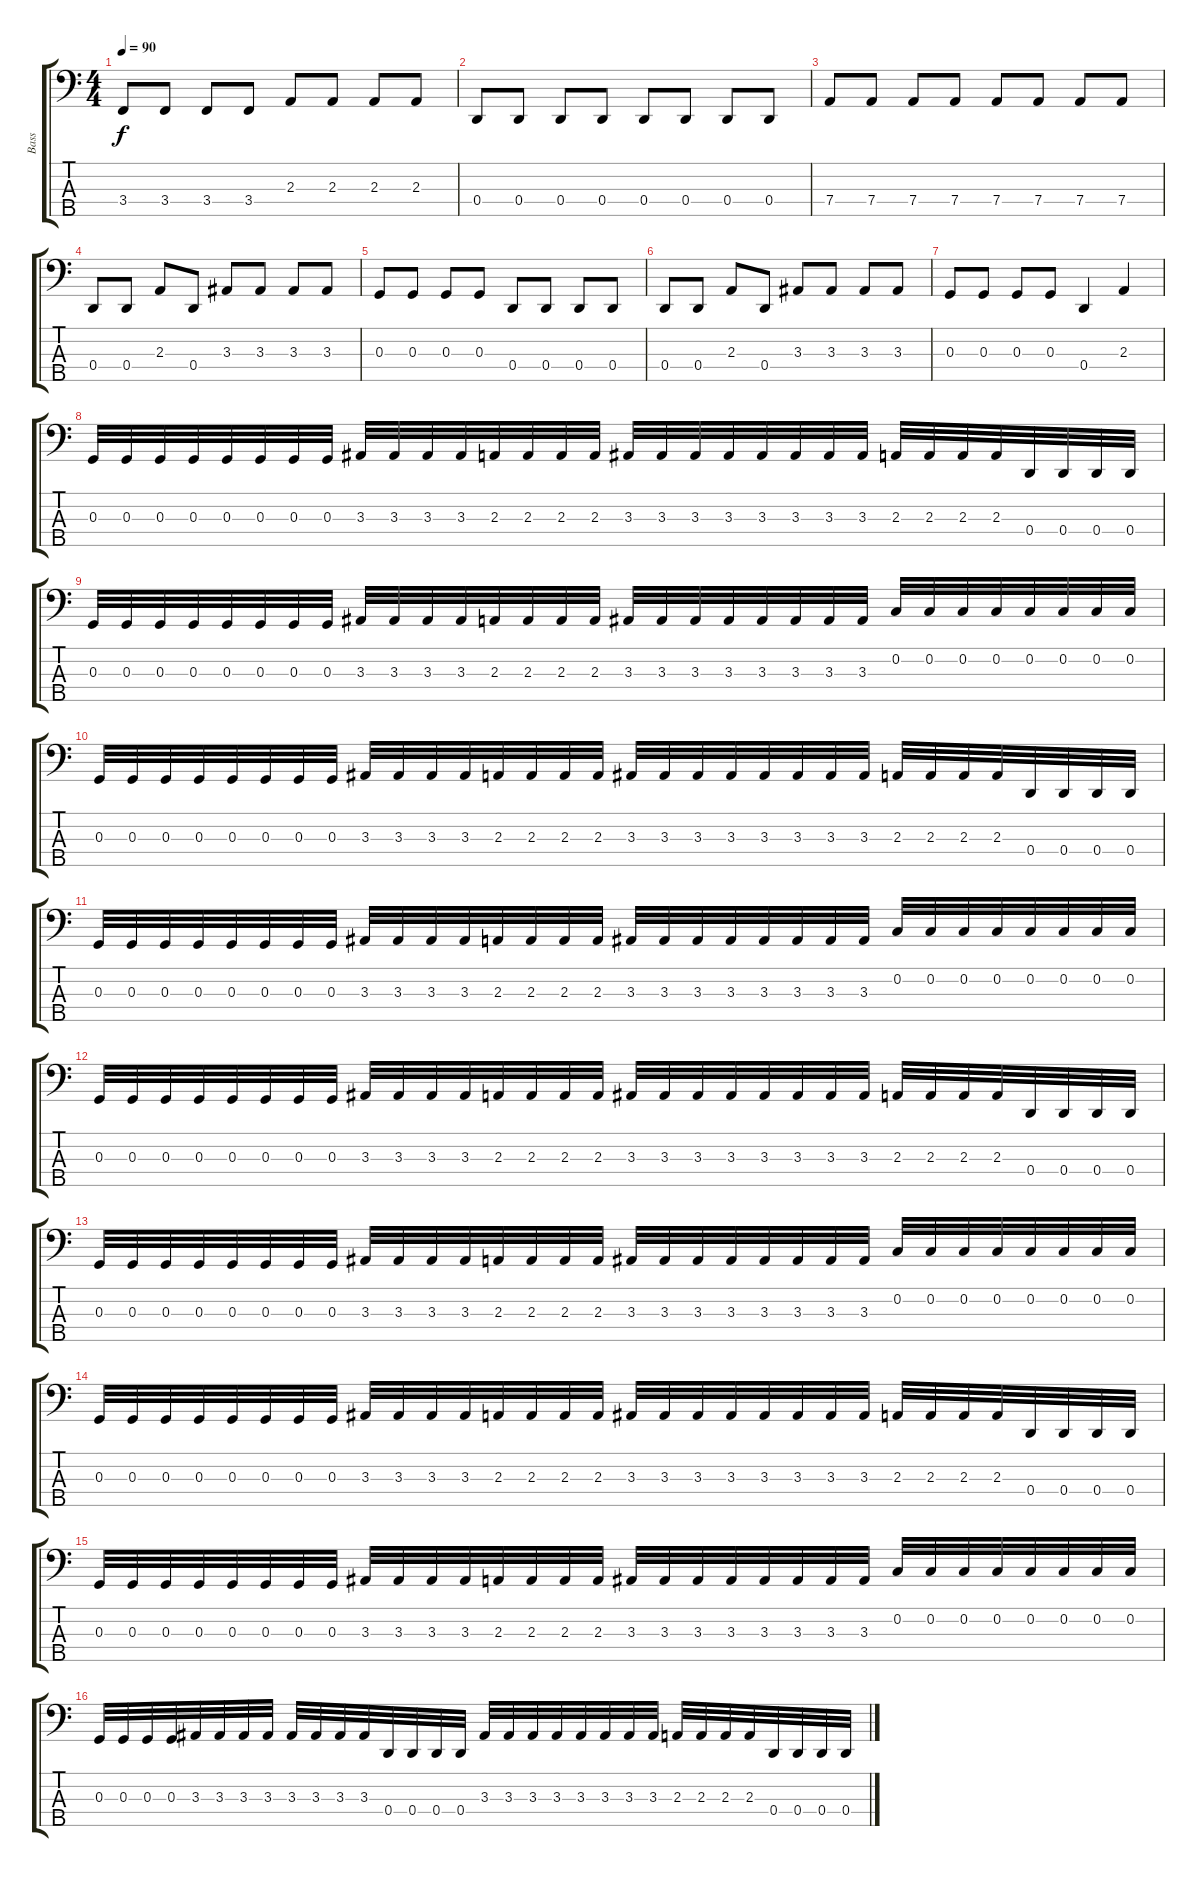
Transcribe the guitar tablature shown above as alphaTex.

\track ("Bass" "Bass") {instrument electricbasspick}
\staff {score tabs}
\tuning (F2 C2 G1 D1 A0) {hide}
\ts (4 4)
\tempo 90
\clef f4
\ks c
3.4.8{dy f} 3.4.8 3.4.8 3.4.8 2.3.8 2.3.8 2.3.8 2.3.8 |
0.4.8 0.4.8 0.4.8 0.4.8 0.4.8 0.4.8 0.4.8 0.4.8 |
7.4.8 7.4.8 7.4.8 7.4.8 7.4.8 7.4.8 7.4.8 7.4.8 |
0.4.8 0.4.8 2.3.8 0.4.8 3.3.8 3.3.8 3.3.8 3.3.8 |
0.3.8 0.3.8 0.3.8 0.3.8 0.4.8 0.4.8 0.4.8 0.4.8 |
0.4.8 0.4.8 2.3.8 0.4.8 3.3.8 3.3.8 3.3.8 3.3.8 |
0.3.8 0.3.8 0.3.8 0.3.8 0.4.4 2.3.4 |
0.3.32 0.3.32 0.3.32 0.3.32 0.3.32 0.3.32 0.3.32 0.3.32 3.3.32 3.3.32 3.3.32 3.3.32 2.3.32 2.3.32 2.3.32 2.3.32 3.3.32 3.3.32 3.3.32 3.3.32 3.3.32 3.3.32 3.3.32 3.3.32 2.3.32 2.3.32 2.3.32 2.3.32 0.4.32 0.4.32 0.4.32 0.4.32 |
0.3.32 0.3.32 0.3.32 0.3.32 0.3.32 0.3.32 0.3.32 0.3.32 3.3.32 3.3.32 3.3.32 3.3.32 2.3.32 2.3.32 2.3.32 2.3.32 3.3.32 3.3.32 3.3.32 3.3.32 3.3.32 3.3.32 3.3.32 3.3.32 0.2.32 0.2.32 0.2.32 0.2.32 0.2.32 0.2.32 0.2.32 0.2.32 |
0.3.32 0.3.32 0.3.32 0.3.32 0.3.32 0.3.32 0.3.32 0.3.32 3.3.32 3.3.32 3.3.32 3.3.32 2.3.32 2.3.32 2.3.32 2.3.32 3.3.32 3.3.32 3.3.32 3.3.32 3.3.32 3.3.32 3.3.32 3.3.32 2.3.32 2.3.32 2.3.32 2.3.32 0.4.32 0.4.32 0.4.32 0.4.32 |
0.3.32 0.3.32 0.3.32 0.3.32 0.3.32 0.3.32 0.3.32 0.3.32 3.3.32 3.3.32 3.3.32 3.3.32 2.3.32 2.3.32 2.3.32 2.3.32 3.3.32 3.3.32 3.3.32 3.3.32 3.3.32 3.3.32 3.3.32 3.3.32 0.2.32 0.2.32 0.2.32 0.2.32 0.2.32 0.2.32 0.2.32 0.2.32 |
0.3.32 0.3.32 0.3.32 0.3.32 0.3.32 0.3.32 0.3.32 0.3.32 3.3.32 3.3.32 3.3.32 3.3.32 2.3.32 2.3.32 2.3.32 2.3.32 3.3.32 3.3.32 3.3.32 3.3.32 3.3.32 3.3.32 3.3.32 3.3.32 2.3.32 2.3.32 2.3.32 2.3.32 0.4.32 0.4.32 0.4.32 0.4.32 |
0.3.32 0.3.32 0.3.32 0.3.32 0.3.32 0.3.32 0.3.32 0.3.32 3.3.32 3.3.32 3.3.32 3.3.32 2.3.32 2.3.32 2.3.32 2.3.32 3.3.32 3.3.32 3.3.32 3.3.32 3.3.32 3.3.32 3.3.32 3.3.32 0.2.32 0.2.32 0.2.32 0.2.32 0.2.32 0.2.32 0.2.32 0.2.32 |
0.3.32 0.3.32 0.3.32 0.3.32 0.3.32 0.3.32 0.3.32 0.3.32 3.3.32 3.3.32 3.3.32 3.3.32 2.3.32 2.3.32 2.3.32 2.3.32 3.3.32 3.3.32 3.3.32 3.3.32 3.3.32 3.3.32 3.3.32 3.3.32 2.3.32 2.3.32 2.3.32 2.3.32 0.4.32 0.4.32 0.4.32 0.4.32 |
0.3.32 0.3.32 0.3.32 0.3.32 0.3.32 0.3.32 0.3.32 0.3.32 3.3.32 3.3.32 3.3.32 3.3.32 2.3.32 2.3.32 2.3.32 2.3.32 3.3.32 3.3.32 3.3.32 3.3.32 3.3.32 3.3.32 3.3.32 3.3.32 0.2.32 0.2.32 0.2.32 0.2.32 0.2.32 0.2.32 0.2.32 0.2.32 |
0.3.32 0.3.32 0.3.32 0.3.32 3.3.32 3.3.32 3.3.32 3.3.32 3.3.32 3.3.32 3.3.32 3.3.32 0.4.32 0.4.32 0.4.32 0.4.32 3.3.32 3.3.32 3.3.32 3.3.32 3.3.32 3.3.32 3.3.32 3.3.32 2.3.32 2.3.32 2.3.32 2.3.32 0.4.32 0.4.32 0.4.32 0.4.32
